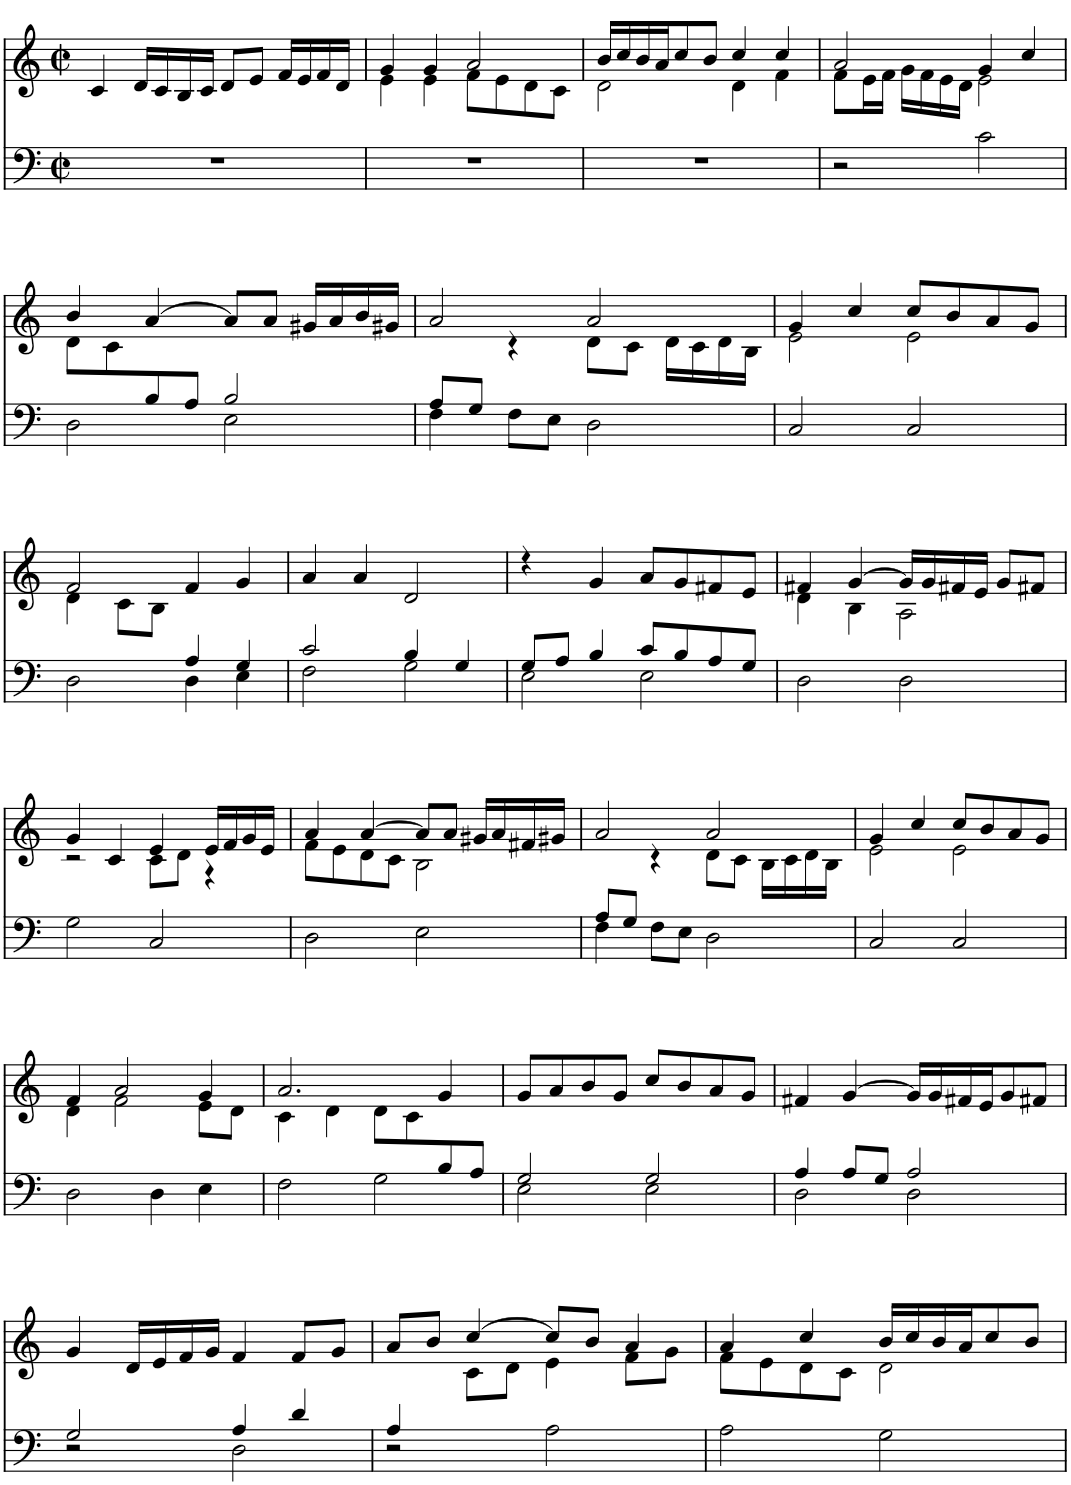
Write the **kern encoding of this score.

**kern	**kern
*part1	*part1
*staff2	*staff1
*I"Laute	*
*clefF4	*clefG2
*k[]	*k[]
*M2/2	*M2/2
*met(c|)	*met(c|)
=1	=1
1r	4c/
.	16d/LL
.	16c/
.	16B/
.	16c/JJ
.	8d/L
.	8e/J
.	16f/LL
.	16e/
.	16f/
.	16d/JJ
=2	=2
*	*^
1r	4g/	4e\
.	4g/	4e\
.	2a/	8f\L
.	.	8e\
.	.	8d\
.	.	8c\J
=3	=3	=3
1r	16b/LL	2d\
.	16cc/	.
.	16b/	.
.	16a/J	.
.	8cc/	.
.	8b/J	.
.	4cc/	4d\
.	4cc/	4f\
=4	=4	=4
2r	2a/	8f\L
.	.	16e\L
.	.	16f\JJ
.	.	16g\LL
.	.	16f\
.	.	16e\
.	.	16d\JJ
2c\	4g/	2e\
.	4cc/	.
!!LO:LB:g=z	!!
=5	=5	=5
*^	*	*
4ryy	2D\	4b/	8d\L
.	.	.	8c\
8B/	.	[4a/	2.ryy
8A/J	.	.	.
2B/	2E\	8a/L]	.
.	.	8a/J	.
.	.	16g#X/LL	.
.	.	16a/	.
.	.	16b/	.
.	.	16g#X/JJ	.
=6	=6	=6	=6
8A/L	4F\	2a/	4ryy
8G/J	.	.	.
2.ryy	8F\L	.	4r
.	8E\J	.	.
.	2D\	2a/	8d\L
.	.	.	8c\J
.	.	.	16d\LL
.	.	.	16c\
.	.	.	16d\
.	.	.	16B\JJ
*v	*v	*	*
=7	=7	=7
2C/	4g/	2e\
.	4cc/	.
2C/	8cc/L	2e\
.	8b/	.
.	8a/	.
.	8g/J	.
!!LO:LB:g=z	!!
=8	=8	=8
*^	*	*
2ryy	2D\	2f/	4d\
.	.	.	8c\L
.	.	.	8B\J
4A/	4D\	4f/	2ryy
4G/	4E\	4g/	.
*	*	*v	*v
=9	=9	=9
2c/	2F\	4a/
.	.	4a/
4B/	2G\	2d/
4G/	.	.
=10	=10	=10
8G/L	2E\	4r
8A/J	.	.
4B/	.	4g/
8c/L	2E\	8a/L
8B/	.	8g/
8A/	.	8f#X/
8G/J	.	8e/J
*v	*v	*
=11	=11
*	*^
2D\	4f#X/	4d\
.	[4g/	4B\
2D\	16g/LL]	2A\
.	16g/	.
.	16f#X/	.
.	16e/JJ	.
.	8g/L	.
.	8f#X/J	.
!!LO:LB:g=z	!!
=12	=12	=12
2G\	4g/	2r
.	4c/	.
2C/	4e/	8c\L
.	.	8d\J
.	16e/LL	4r
.	16f/	.
.	16g/	.
.	16e/JJ	.
=13	=13	=13
2D\	4a/	8f\L
.	.	8e\
.	[4a/	8d\
.	.	8c\J
2E\	8a/L]	2B\
.	8a/J	.
.	16g#X/LL	.
.	16a/	.
.	16f#X/	.
.	16g#X/JJ	.
=14	=14	=14
*^	*	*
8A/L	4F\	2a/	4ryy
8G/J	.	.	.
2.ryy	8F\L	.	4r
.	8E\J	.	.
.	2D\	2a/	8d\L
.	.	.	8c\J
.	.	.	16B\LL
.	.	.	16c\
.	.	.	16d\
.	.	.	16B\JJ
*v	*v	*	*
=15	=15	=15
2C/	4g/	2e\
.	4cc/	.
2C/	8cc/L	2e\
.	8b/	.
.	8a/	.
.	8g/J	.
!!LO:LB:g=z	!!
=16	=16	=16
2D\	4f/	4d\
.	2a/	2f\
4D\	.	.
4E\	4g/	8e\L
.	.	8d\J
=17	=17	=17
*^	*	*
2.ryy	2F\	2.a/	4c\
.	.	.	4d\
.	2G\	.	8d\L
.	.	.	8c\
8B/	.	4g/	4ryy
8A/J	.	.	.
*	*	*v	*v
=18	=18	=18
2G/	2E\	8g/L
.	.	8a/
.	.	8b/
.	.	8g/J
2G/	2E\	8cc/L
.	.	8b/
.	.	8a/
.	.	8g/J
=19	=19	=19
4A/	2D\	4f#X/
8A/L	.	[4g/
8G/J	.	.
2A/	2D\	16g/LL]
.	.	16g/
.	.	16f#X/
.	.	16e/J
.	.	8g/
.	.	8f#X/J
!!LO:LB:g=z
=20	=20	=20
2G/	2r	4g/
.	.	16d/LL
.	.	16e/
.	.	16f/
.	.	16g/JJ
4A/	2D\	4f/
4d/	.	8f/L
.	.	8g/J
=21	=21	=21
*	*	*^
4A/	2r	8a/L	4ryy
.	.	8b/J	.
2.ryy	.	[4cc/	8c\L
.	.	.	8d\J
.	2A\	8cc/L]	4e\
.	.	8b/J	.
.	.	4a/	8f\L
.	.	.	8g\J
*v	*v	*	*
=22	=22	=22
2A\	4a/	8f\L
.	.	8e\
.	4cc/	8d\
.	.	8c\J
2G\	16b/LL	2d\
.	16cc/	.
.	16b/	.
.	16a/J	.
.	8cc/	.
.	8b/J	.
*	*v	*v
=	=
*-	*-
